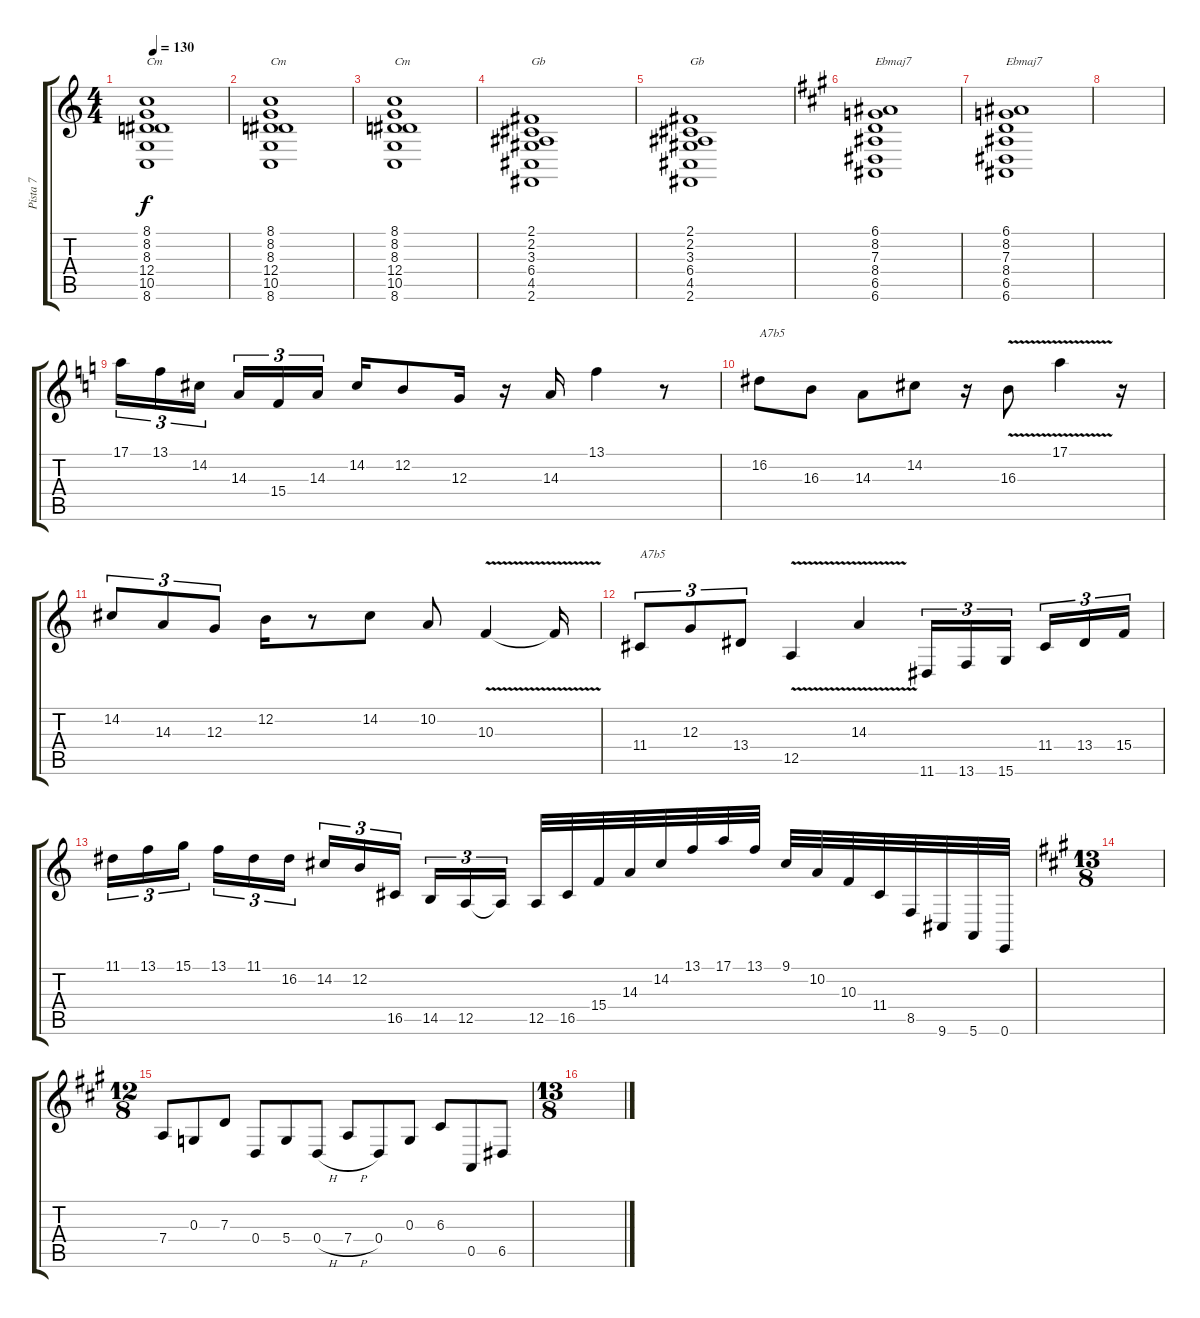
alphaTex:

\track ("Pista 7" "Pista 7") {instrument pad1newage}
\staff {score tabs}
\tuning (E4 B3 G3 D3 A2 E2) {hide}
\ts (4 4)
\tempo 130
\clef g2
\ks c
(8.1 8.2 8.3 12.4 10.5 8.6).1{txt "Cm" dy f} |
(8.1 8.2 8.3 12.4 10.5 8.6).1{txt "Cm"} |
(8.1 8.2 8.3 12.4 10.5 8.6).1{txt "Cm"} |
(2.1 2.2 3.3 6.4 4.5 2.6).1{txt "Gb"} |
(2.1 2.2 3.3 6.4 4.5 2.6).1{txt "Gb"} |
\ks a
(6.1 8.2 7.3 8.4 6.5 6.6).1{txt "Ebmaj7"} |
(6.1 8.2 7.3 8.4 6.5 6.6).1{txt "Ebmaj7"} |
|
\ks c
17.1.16{tu (3 2)} 13.1.16{tu (3 2)} 14.2.16{tu (3 2) beam splitsecondary} 14.3.16{tu (3 2)} 15.4.16{tu (3 2)} 14.3.16{tu (3 2)} 14.2.16 12.2.8 12.3.16 r.16 14.3.16 13.1.4 r.8 |
16.2.8{txt "A7b5"} 16.3.8 14.3.8 14.2.8 r.16 16.3{v}.8 17.1{v}.4 r.16 |
14.2.8{tu (3 2)} 14.3.8{tu (3 2)} 12.3.8{tu (3 2)} 12.2.16 r.8 14.2.8 10.2.8 10.3{v}.4 10.3{t}.16 |
11.4.8{tu (3 2) txt "A7b5"} 12.3.8{tu (3 2)} 13.4.8{tu (3 2)} 12.5{v}.4 14.3{v}.4 11.6.16{tu (3 2)} 13.6.16{tu (3 2)} 15.6.16{tu (3 2) beam splitsecondary} 11.4.16{tu (3 2)} 13.4.16{tu (3 2)} 15.4.16{tu (3 2)} |
11.1.16{tu (3 2)} 13.1.16{tu (3 2)} 15.1.16{tu (3 2) beam splitsecondary} 13.1.16{tu (3 2)} 11.1.16{tu (3 2)} 16.2.16{tu (3 2)} 14.2.16{tu (3 2)} 12.2.16{tu (3 2)} 16.5.16{tu (3 2) beam splitsecondary} 14.5.16{tu (3 2)} 12.5.16{tu (3 2)} 12.5{t}.16{tu (3 2)} 12.5.32 16.5.32 15.4.32 14.3.32 14.2.32 13.1.32 17.1.32 13.1.32 9.1.32 10.2.32 10.3.32 11.4.32 8.5.32 9.6.32 5.6.32 0.6.32 |
\ts (13 8)
\ks a
|
\ts (12 8)
7.4.8 0.3.8 7.3.8 0.4.8 5.4.8 0.4{h}.8 7.4{h}.8 0.4.8 0.3.8 6.3.8 0.5.8 6.5.8 |
\ts (13 8)
